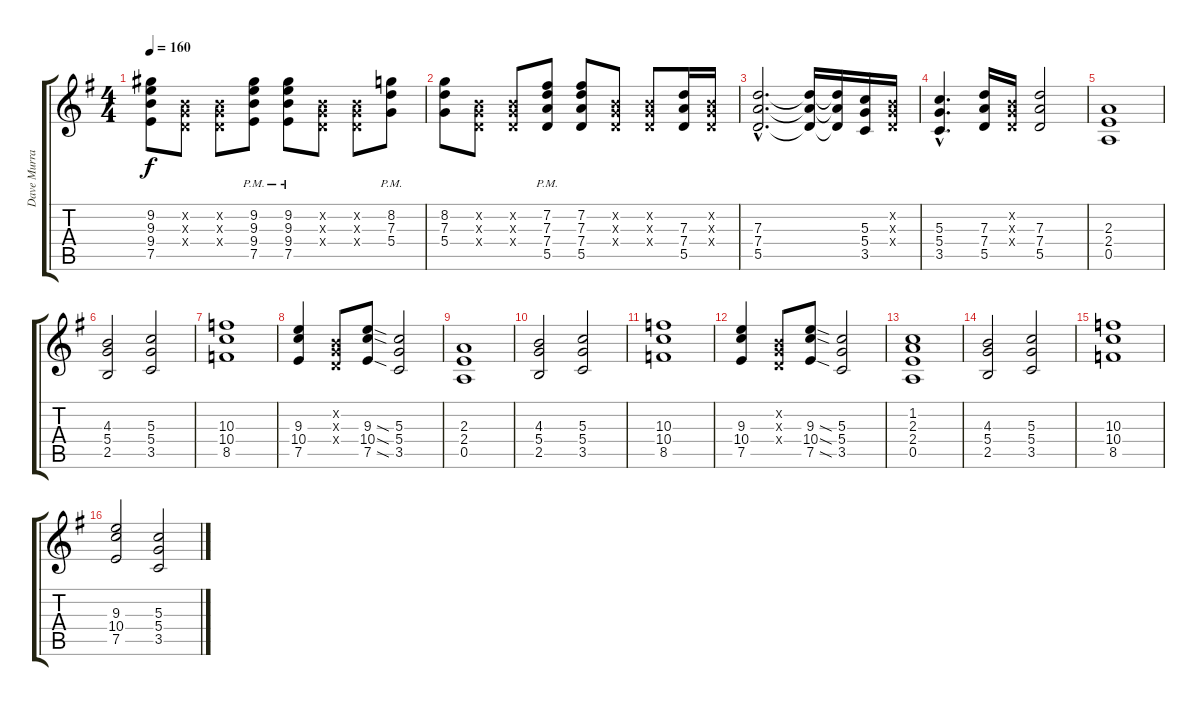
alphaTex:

\track ("Dave Murray" "Dave Murra") {instrument overdrivenguitar}
\staff {score tabs}
\tuning (E4 B3 G3 D3 A2 E2) {hide}
\ts (4 4)
\tempo 160
\clef g2
\ks g
(9.2 9.3 9.4 7.5).8{dy f} (0.2{x} 0.3{x} 0.4{x}).8 (0.2{x} 0.3{x} 0.4{x}).8 (9.2{pm} 9.3{pm} 9.4{pm} 7.5{pm}).8 (9.2{pm} 9.3{pm} 9.4{pm} 7.5{pm}).8 (0.2{x} 0.3{x} 0.4{x}).8 (0.2{x} 0.3{x} 0.4{x}).8 (8.2{pm} 7.3{pm} 5.4{pm}).8 |
(8.2 7.3 5.4).8 (0.2{x} 0.3{x} 0.4{x}).8 (0.2{x} 0.3{x} 0.4{x}).8 (7.2{pm} 7.3{pm} 7.4{pm} 5.5{pm}).8 (7.2 7.3 7.4 5.5).8 (0.2{x} 0.3{x} 0.4{x}).8 (0.2{x} 0.3{x} 0.4{x}).8 (7.3 7.4 5.5).16 (0.2{x} 0.3{x} 0.4{x}).16 |
(7.3{hac} 7.4{hac} 5.5{hac}).2{d} (7.3{t} 7.4{t} 5.5{t}).16 (7.3{t} 7.4{t} 5.5{t}).16 (5.3 5.4 3.5).16 (0.2{x} 0.3{x} 0.4{x}).16 |
(5.3{hac} 5.4{hac} 3.5{hac}).4{d} (7.3 7.4 5.5).16 (0.2{x} 0.3{x} 0.4{x}).16 (7.3 7.4 5.5).2 |
(2.3 2.4 0.5).1 |
(4.3 5.4 2.5).2 (5.3 5.4 3.5).2 |
(10.3 10.4 8.5).1 |
(9.3 10.4 7.5).4 (0.2{x} 0.3{x} 0.4{x}).8 (9.3{sod} 10.4{sod} 7.5{sod}).8 (5.3 5.4 3.5).2 |
(2.3 2.4 0.5).1 |
(4.3 5.4 2.5).2 (5.3 5.4 3.5).2 |
(10.3 10.4 8.5).1 |
(9.3 10.4 7.5).4 (0.2{x} 0.3{x} 0.4{x}).8 (9.3{sod} 10.4{sod} 7.5{sod}).8 (5.3 5.4 3.5).2 |
(1.2 2.3 2.4 0.5).1 |
(4.3 5.4 2.5).2 (5.3 5.4 3.5).2 |
(10.3 10.4 8.5).1 |
(9.3 10.4 7.5).2 (5.3 5.4 3.5).2
